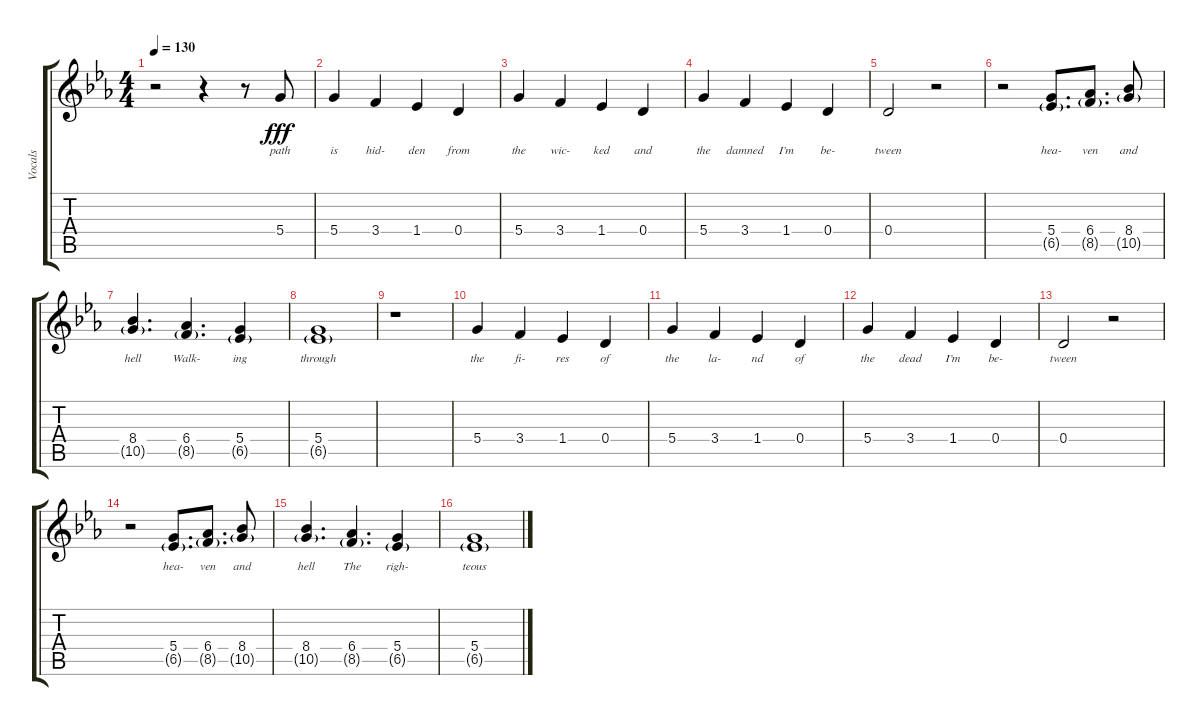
\track ("Vocals" "Vocals") {instrument distortionguitar}
\staff {score tabs}
\tuning (E4 B3 G3 D3 A2 D2) {hide}
\ts (4 4)
\tempo 130
\clef g2
\ks cminor
r.2{dy fff} r.4 r.8 5.4.8{lyrics (0 "path") lyrics (1 "") lyrics (2 "") lyrics (3 "") lyrics (4 "")} |
5.4.4{lyrics (0 "is") lyrics (1 "") lyrics (2 "") lyrics (3 "") lyrics (4 "")} 3.4.4{lyrics (0 "hid-") lyrics (1 "") lyrics (2 "") lyrics (3 "") lyrics (4 "")} 1.4.4{lyrics (0 "den") lyrics (1 "") lyrics (2 "") lyrics (3 "") lyrics (4 "")} 0.4.4{lyrics (0 "from") lyrics (1 "") lyrics (2 "") lyrics (3 "") lyrics (4 "")} |
5.4.4{lyrics (0 "the") lyrics (1 "") lyrics (2 "") lyrics (3 "") lyrics (4 "")} 3.4.4{lyrics (0 "wic-") lyrics (1 "") lyrics (2 "") lyrics (3 "") lyrics (4 "")} 1.4.4{lyrics (0 "ked") lyrics (1 "") lyrics (2 "") lyrics (3 "") lyrics (4 "")} 0.4.4{lyrics (0 "and") lyrics (1 "") lyrics (2 "") lyrics (3 "") lyrics (4 "")} |
5.4.4{lyrics (0 "the") lyrics (1 "") lyrics (2 "") lyrics (3 "") lyrics (4 "")} 3.4.4{lyrics (0 "damned") lyrics (1 "") lyrics (2 "") lyrics (3 "") lyrics (4 "")} 1.4.4{lyrics (0 "I’m") lyrics (1 "") lyrics (2 "") lyrics (3 "") lyrics (4 "")} 0.4.4{lyrics (0 "be-") lyrics (1 "") lyrics (2 "") lyrics (3 "") lyrics (4 "")} |
0.4.2{lyrics (0 "tween") lyrics (1 "") lyrics (2 "") lyrics (3 "") lyrics (4 "")} r.2 |
r.2 (5.4 6.5{g}).8{d lyrics (0 "hea-") lyrics (1 "") lyrics (2 "") lyrics (3 "") lyrics (4 "")} (6.4 8.5{g}).8{d lyrics (0 "ven") lyrics (1 "") lyrics (2 "") lyrics (3 "") lyrics (4 "")} (8.4 10.5{g}).8{lyrics (0 "and") lyrics (1 "") lyrics (2 "") lyrics (3 "") lyrics (4 "")} |
(8.4 10.5{g}).4{d lyrics (0 "hell") lyrics (1 "") lyrics (2 "") lyrics (3 "") lyrics (4 "")} (6.4 8.5{g}).4{d lyrics (0 "Walk-") lyrics (1 "") lyrics (2 "") lyrics (3 "") lyrics (4 "")} (5.4 6.5{g}).4{lyrics (0 "ing") lyrics (1 "") lyrics (2 "") lyrics (3 "") lyrics (4 "")} |
(5.4 6.5{g}).1{lyrics (0 "through") lyrics (1 "") lyrics (2 "") lyrics (3 "") lyrics (4 "")} |
r.1 |
5.4.4{lyrics (0 "the") lyrics (1 "") lyrics (2 "") lyrics (3 "") lyrics (4 "")} 3.4.4{lyrics (0 "fi-") lyrics (1 "") lyrics (2 "") lyrics (3 "") lyrics (4 "")} 1.4.4{lyrics (0 "res") lyrics (1 "") lyrics (2 "") lyrics (3 "") lyrics (4 "")} 0.4.4{lyrics (0 "of") lyrics (1 "") lyrics (2 "") lyrics (3 "") lyrics (4 "")} |
5.4.4{lyrics (0 "the") lyrics (1 "") lyrics (2 "") lyrics (3 "") lyrics (4 "")} 3.4.4{lyrics (0 "la-") lyrics (1 "") lyrics (2 "") lyrics (3 "") lyrics (4 "")} 1.4.4{lyrics (0 "nd") lyrics (1 "") lyrics (2 "") lyrics (3 "") lyrics (4 "")} 0.4.4{lyrics (0 "of") lyrics (1 "") lyrics (2 "") lyrics (3 "") lyrics (4 "")} |
5.4.4{lyrics (0 "the") lyrics (1 "") lyrics (2 "") lyrics (3 "") lyrics (4 "")} 3.4.4{lyrics (0 "dead") lyrics (1 "") lyrics (2 "") lyrics (3 "") lyrics (4 "")} 1.4.4{lyrics (0 "I’m") lyrics (1 "") lyrics (2 "") lyrics (3 "") lyrics (4 "")} 0.4.4{lyrics (0 "be-") lyrics (1 "") lyrics (2 "") lyrics (3 "") lyrics (4 "")} |
0.4.2{lyrics (0 "tween") lyrics (1 "") lyrics (2 "") lyrics (3 "") lyrics (4 "")} r.2 |
r.2 (5.4 6.5{g}).8{d lyrics (0 "hea-") lyrics (1 "") lyrics (2 "") lyrics (3 "") lyrics (4 "")} (6.4 8.5{g}).8{d lyrics (0 "ven") lyrics (1 "") lyrics (2 "") lyrics (3 "") lyrics (4 "")} (8.4 10.5{g}).8{lyrics (0 "and") lyrics (1 "") lyrics (2 "") lyrics (3 "") lyrics (4 "")} |
(8.4 10.5{g}).4{d lyrics (0 "hell") lyrics (1 "") lyrics (2 "") lyrics (3 "") lyrics (4 "")} (6.4 8.5{g}).4{d lyrics (0 "The") lyrics (1 "") lyrics (2 "") lyrics (3 "") lyrics (4 "")} (5.4 6.5{g}).4{lyrics (0 "righ-") lyrics (1 "") lyrics (2 "") lyrics (3 "") lyrics (4 "")} |
(5.4 6.5{g}).1{lyrics (0 "teous") lyrics (1 "") lyrics (2 "") lyrics (3 "") lyrics (4 "")}
